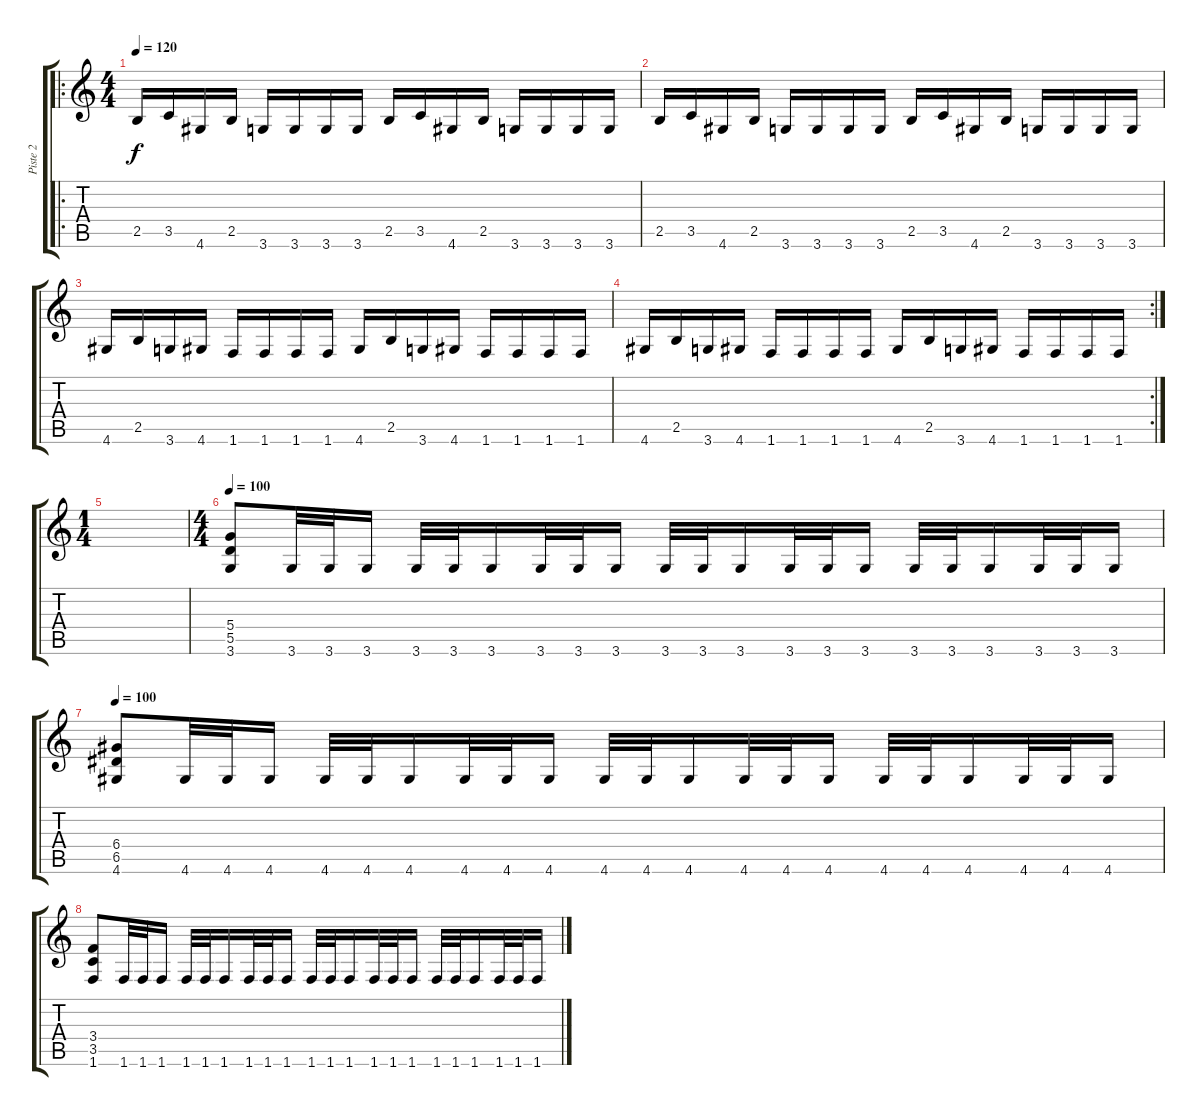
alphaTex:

\track ("Piste 2" "Piste 2") {instrument distortionguitar}
\staff {score tabs}
\tuning (E4 B3 G3 D3 A2 E2) {hide}
\ro
\ts (4 4)
\tempo 120
\clef g2
\ks c
2.5.16{dy f} 3.5.16 4.6.16 2.5.16 3.6.16 3.6.16 3.6.16 3.6.16 2.5.16 3.5.16 4.6.16 2.5.16 3.6.16 3.6.16 3.6.16 3.6.16 |
2.5.16 3.5.16 4.6.16 2.5.16 3.6.16 3.6.16 3.6.16 3.6.16 2.5.16 3.5.16 4.6.16 2.5.16 3.6.16 3.6.16 3.6.16 3.6.16 |
4.6.16 2.5.16 3.6.16 4.6.16 1.6.16 1.6.16 1.6.16 1.6.16 4.6.16 2.5.16 3.6.16 4.6.16 1.6.16 1.6.16 1.6.16 1.6.16 |
\rc 2
4.6.16 2.5.16 3.6.16 4.6.16 1.6.16 1.6.16 1.6.16 1.6.16 4.6.16 2.5.16 3.6.16 4.6.16 1.6.16 1.6.16 1.6.16 1.6.16 |
\ts (1 4)
|
\ts (4 4)
\tempo 100
(5.4 5.5 3.6).8 3.6.32 3.6.32 3.6.16 3.6.32 3.6.32 3.6.16 3.6.32 3.6.32 3.6.16 3.6.32 3.6.32 3.6.16 3.6.32 3.6.32 3.6.16 3.6.32 3.6.32 3.6.16 3.6.32 3.6.32 3.6.16 |
\tempo 100
(6.4 6.5 4.6).8 4.6.32 4.6.32 4.6.16 4.6.32 4.6.32 4.6.16 4.6.32 4.6.32 4.6.16 4.6.32 4.6.32 4.6.16 4.6.32 4.6.32 4.6.16 4.6.32 4.6.32 4.6.16 4.6.32 4.6.32 4.6.16 |
(3.4 3.5 1.6).8 1.6.32 1.6.32 1.6.16 1.6.32 1.6.32 1.6.16 1.6.32 1.6.32 1.6.16 1.6.32 1.6.32 1.6.16 1.6.32 1.6.32 1.6.16 1.6.32 1.6.32 1.6.16 1.6.32 1.6.32 1.6.16
